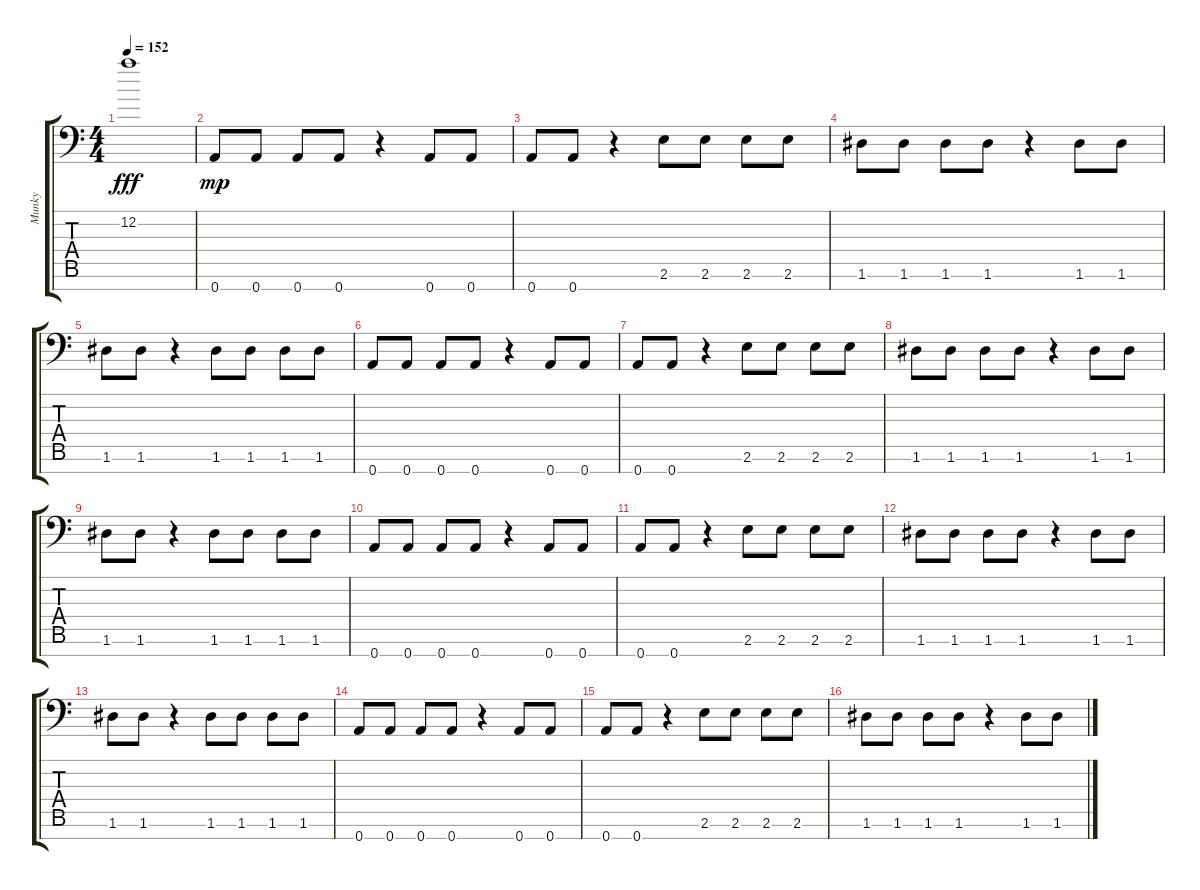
\track ("Munky" "Munky") {instrument overdrivenguitar}
\staff {score tabs}
\tuning (D4 A3 F3 C3 G2 D2 A1) {hide}
\ts (4 4)
\tempo 152
\clef f4
\ks c
12.2.1{dy fff} |
0.7.8{dy mp} 0.7.8 0.7.8 0.7.8 r.4 0.7.8 0.7.8 |
0.7.8 0.7.8 r.4 2.6.8 2.6.8 2.6.8 2.6.8 |
1.6.8 1.6.8 1.6.8 1.6.8 r.4 1.6.8 1.6.8 |
1.6.8 1.6.8 r.4 1.6.8 1.6.8 1.6.8 1.6.8 |
0.7.8 0.7.8 0.7.8 0.7.8 r.4 0.7.8 0.7.8 |
0.7.8 0.7.8 r.4 2.6.8 2.6.8 2.6.8 2.6.8 |
1.6.8 1.6.8 1.6.8 1.6.8 r.4 1.6.8 1.6.8 |
1.6.8 1.6.8 r.4 1.6.8 1.6.8 1.6.8 1.6.8 |
0.7.8 0.7.8 0.7.8 0.7.8 r.4 0.7.8 0.7.8 |
0.7.8 0.7.8 r.4 2.6.8 2.6.8 2.6.8 2.6.8 |
1.6.8 1.6.8 1.6.8 1.6.8 r.4 1.6.8 1.6.8 |
1.6.8 1.6.8 r.4 1.6.8 1.6.8 1.6.8 1.6.8 |
0.7.8 0.7.8 0.7.8 0.7.8 r.4 0.7.8 0.7.8 |
0.7.8 0.7.8 r.4 2.6.8 2.6.8 2.6.8 2.6.8 |
1.6.8 1.6.8 1.6.8 1.6.8 r.4 1.6.8 1.6.8
